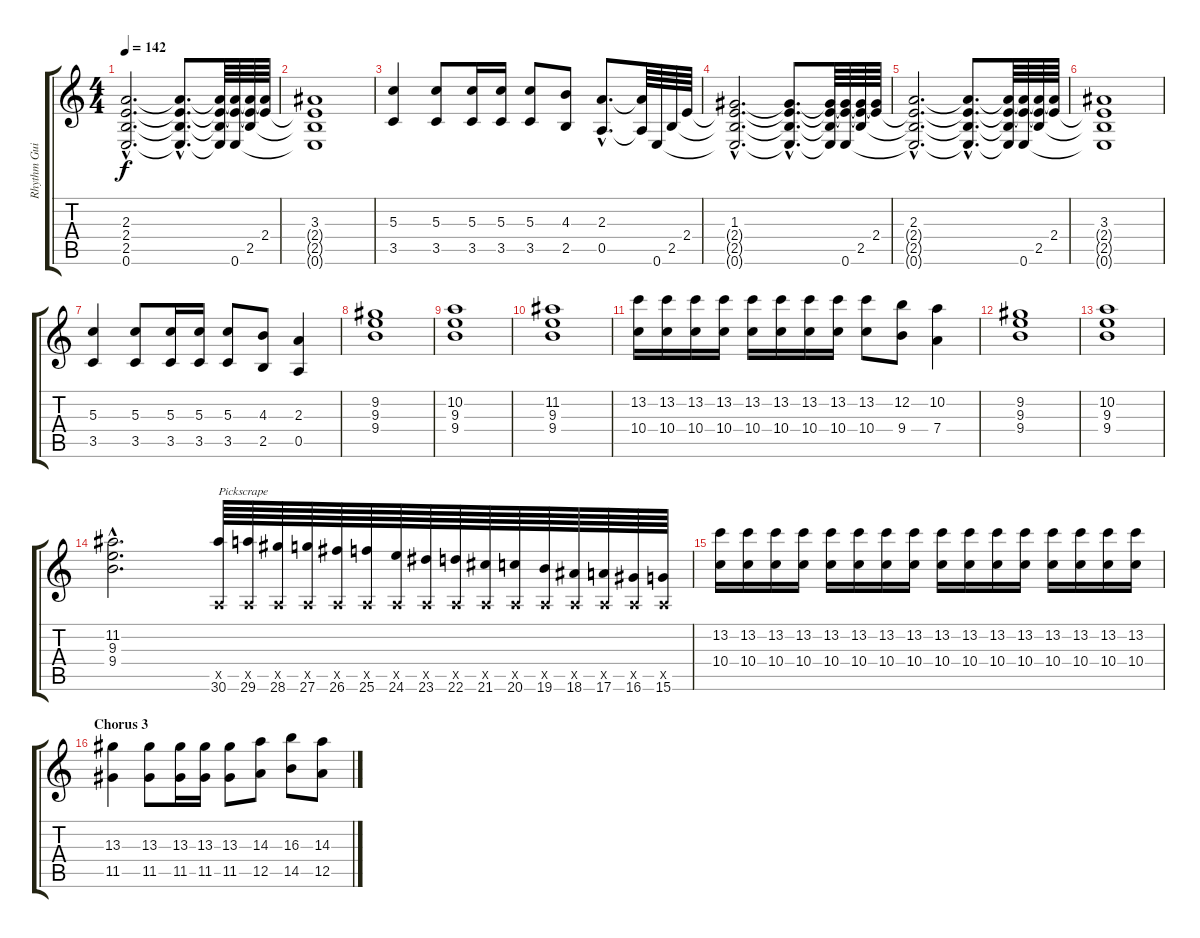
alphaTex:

\track ("Rhythm Guitar 2" "Rhythm Gui") {instrument overdrivenguitar}
\staff {score tabs}
\tuning (E4 B3 G3 D3 A2 E2) {hide}
\ts (4 4)
\tempo 142
\clef g2
\ks c
(2.3{hac} 2.4{hac t} 2.5{hac t} 0.6{hac t}).2{d dy f volume 12} (2.3{hac t} 2.4{hac t} 2.5{hac t} 0.6{hac t}).8{d} (2.3{t} 2.4{t} 2.5{t} 0.6{t}).64 (2.3{t} 2.4{t} 0.6).64 (2.3{t} 2.4{t} 2.5).64 (2.3{t} 2.4).64 |
(3.3 2.4{t} 2.5{t} 0.6{t}).1{volume 12} |
(5.3 3.5).4{volume 12} (5.3 3.5).8 (5.3 3.5).16 (5.3 3.5).16 (5.3 3.5).8 (4.3 2.5).8 (2.3{hac} 0.5{hac}).8{d} (2.3{t} 0.5{t}).64 0.6.64 2.5.64 2.4.64 |
(1.3{hac} 2.4{hac t} 2.5{hac t} 0.6{hac t}).2{d volume 12} (1.3{hac t} 2.4{hac t} 2.5{hac t} 0.6{hac t}).8{d} (1.3{t} 2.4{t} 2.5{t} 0.6{t}).64 (1.3{t} 2.4{t} 0.6).64 (1.3{t} 2.4{t} 2.5).64 (1.3{t} 2.4).64 |
(2.3{hac} 2.4{hac t} 2.5{hac t} 0.6{hac t}).2{d volume 12} (2.3{hac t} 2.4{hac t} 2.5{hac t} 0.6{hac t}).8{d} (2.3{t} 2.4{t} 2.5{t} 0.6{t}).64 (2.3{t} 2.4{t} 0.6).64 (2.3{t} 2.4{t} 2.5).64 (2.3{t} 2.4).64 |
(3.3 2.4{t} 2.5{t} 0.6{t}).1{volume 12} |
(5.3 3.5).4{volume 12} (5.3 3.5).8 (5.3 3.5).16 (5.3 3.5).16 (5.3 3.5).8 (4.3 2.5).8 (2.3 0.5).4 |
(9.2 9.3 9.4).1{volume 12} |
(10.2 9.3 9.4).1{volume 12} |
(11.2 9.3 9.4).1{volume 12} |
(13.2 10.4).16{volume 12} (13.2 10.4).16 (13.2 10.4).16 (13.2 10.4).16 (13.2 10.4).16 (13.2 10.4).16 (13.2 10.4).16 (13.2 10.4).16 (13.2 10.4).8 (12.2 9.4).8 (10.2 7.4).4 |
(9.2 9.3 9.4).1{volume 12} |
(10.2 9.3 9.4).1{volume 12} |
(11.2{hac} 9.3{hac} 9.4{hac}).2{d volume 12} (0.5{x} 30.6).64{txt "Pickscrape"} (0.5{x} 29.6).64 (0.5{x} 28.6).64 (0.5{x} 27.6).64 (0.5{x} 26.6).64 (0.5{x} 25.6).64 (0.5{x} 24.6).64 (0.5{x} 23.6).64 (0.5{x} 22.6).64 (0.5{x} 21.6).64 (0.5{x} 20.6).64 (0.5{x} 19.6).64 (0.5{x} 18.6).64 (0.5{x} 17.6).64 (0.5{x} 16.6).64 (0.5{x} 15.6).64 |
(13.2 10.4).16{volume 12} (13.2 10.4).16 (13.2 10.4).16 (13.2 10.4).16 (13.2 10.4).16 (13.2 10.4).16 (13.2 10.4).16 (13.2 10.4).16 (13.2 10.4).16 (13.2 10.4).16 (13.2 10.4).16 (13.2 10.4).16 (13.2 10.4).16 (13.2 10.4).16 (13.2 10.4).16 (13.2 10.4).16 |
\section ("" "Chorus 3")
(13.3 11.5).4{volume 16} (13.3 11.5).8 (13.3 11.5).16 (13.3 11.5).16 (13.3 11.5).8 (14.3 12.5).8 (16.3 14.5).8 (14.3 12.5).8
